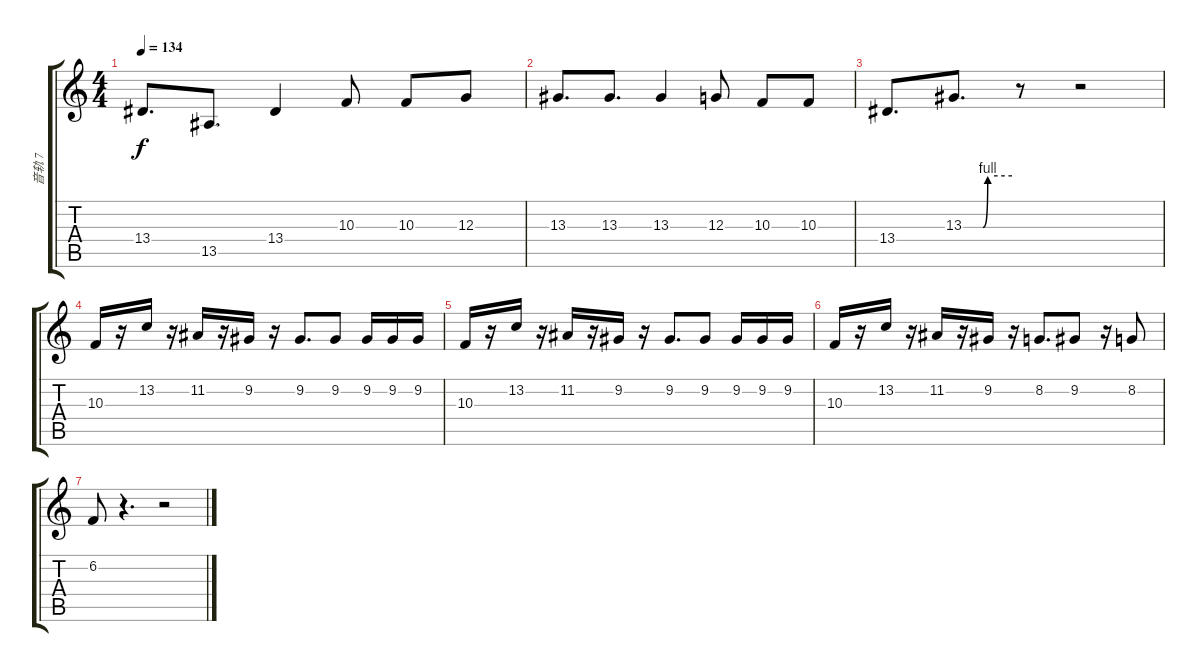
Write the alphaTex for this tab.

\track ("音轨 7" "音轨 7") {instrument lead8bassandlead}
\staff {score tabs}
\tuning (E4 B3 G3 D3 A2 E2) {hide}
\ts (4 4)
\tempo 134
\clef g2
\ks c
13.4.8{d dy f} 13.5.8{d} 13.4.4 10.3.8 10.3.8 12.3.8 |
13.3.8{d} 13.3.8{d} 13.3.4 12.3.8 10.3.8 10.3.8 |
13.4.8{d} 13.3{be (custom 0 0 24 0 30 4 60 4)}.8{d} r.8 r.2 |
10.3.16 r.16 13.2.16 r.16 11.2.16 r.16 9.2.16 r.16 9.2.8{d} 9.2.8 9.2.16 9.2.16 9.2.16 |
10.3.16 r.16 13.2.16 r.16 11.2.16 r.16 9.2.16 r.16 9.2.8{d} 9.2.8 9.2.16 9.2.16 9.2.16 |
10.3.16 r.16 13.2.16 r.16 11.2.16 r.16 9.2.16 r.16 8.2.8{d} 9.2.8 r.16 8.2.8 |
6.2.8 r.4{d} r.2
